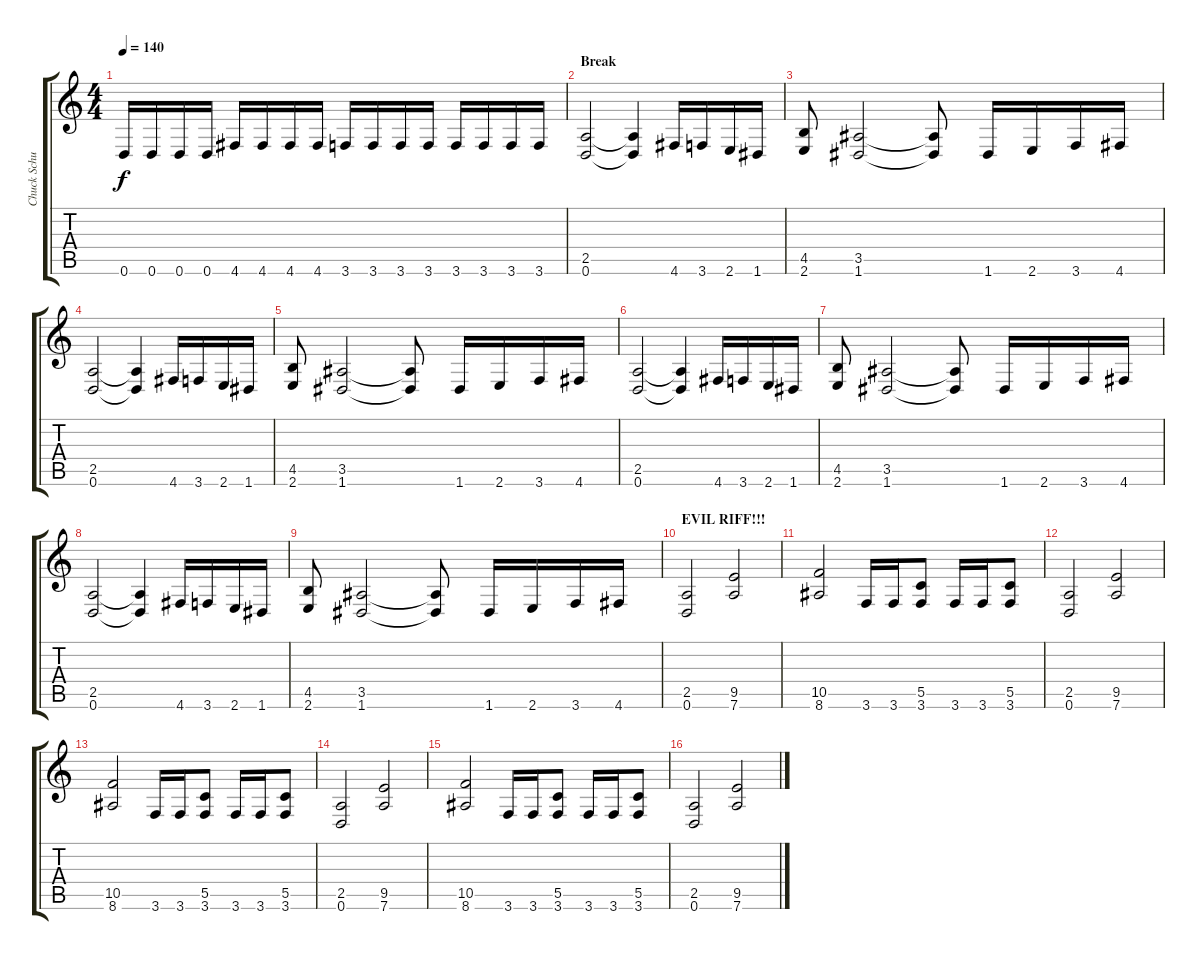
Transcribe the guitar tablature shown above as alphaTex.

\track ("Chuck Schuldiner" "Chuck Schu") {instrument distortionguitar}
\staff {score tabs}
\tuning (D4 A3 F3 C3 G2 D2) {hide}
\ts (4 4)
\tempo 140
\clef g2
\ks c
0.6.16{dy f} 0.6.16 0.6.16 0.6.16 4.6.16 4.6.16 4.6.16 4.6.16 3.6.16 3.6.16 3.6.16 3.6.16 3.6.16 3.6.16 3.6.16 3.6.16 |
\section ("" "Break")
(2.5 0.6).2 (2.5{t} 0.6{t}).4 4.6.16 3.6.16 2.6.16 1.6.16 |
(4.5 2.6).8 (3.5 1.6).2 (3.5{t} 1.6{t}).8 1.6.16 2.6.16 3.6.16 4.6.16 |
(2.5 0.6).2 (2.5{t} 0.6{t}).4 4.6.16 3.6.16 2.6.16 1.6.16 |
(4.5 2.6).8 (3.5 1.6).2 (3.5{t} 1.6{t}).8 1.6.16 2.6.16 3.6.16 4.6.16 |
(2.5 0.6).2 (2.5{t} 0.6{t}).4 4.6.16 3.6.16 2.6.16 1.6.16 |
(4.5 2.6).8 (3.5 1.6).2 (3.5{t} 1.6{t}).8 1.6.16 2.6.16 3.6.16 4.6.16 |
(2.5 0.6).2 (2.5{t} 0.6{t}).4 4.6.16 3.6.16 2.6.16 1.6.16 |
(4.5 2.6).8 (3.5 1.6).2 (3.5{t} 1.6{t}).8 1.6.16 2.6.16 3.6.16 4.6.16 |
\section ("" "EVIL RIFF!!!")
(2.5 0.6).2 (9.5 7.6).2 |
(10.5 8.6).2 3.6.16 3.6.16 (5.5 3.6).8 3.6.16 3.6.16 (5.5 3.6).8 |
(2.5 0.6).2 (9.5 7.6).2 |
(10.5 8.6).2 3.6.16 3.6.16 (5.5 3.6).8 3.6.16 3.6.16 (5.5 3.6).8 |
(2.5 0.6).2 (9.5 7.6).2 |
(10.5 8.6).2 3.6.16 3.6.16 (5.5 3.6).8 3.6.16 3.6.16 (5.5 3.6).8 |
(2.5 0.6).2 (9.5 7.6).2
